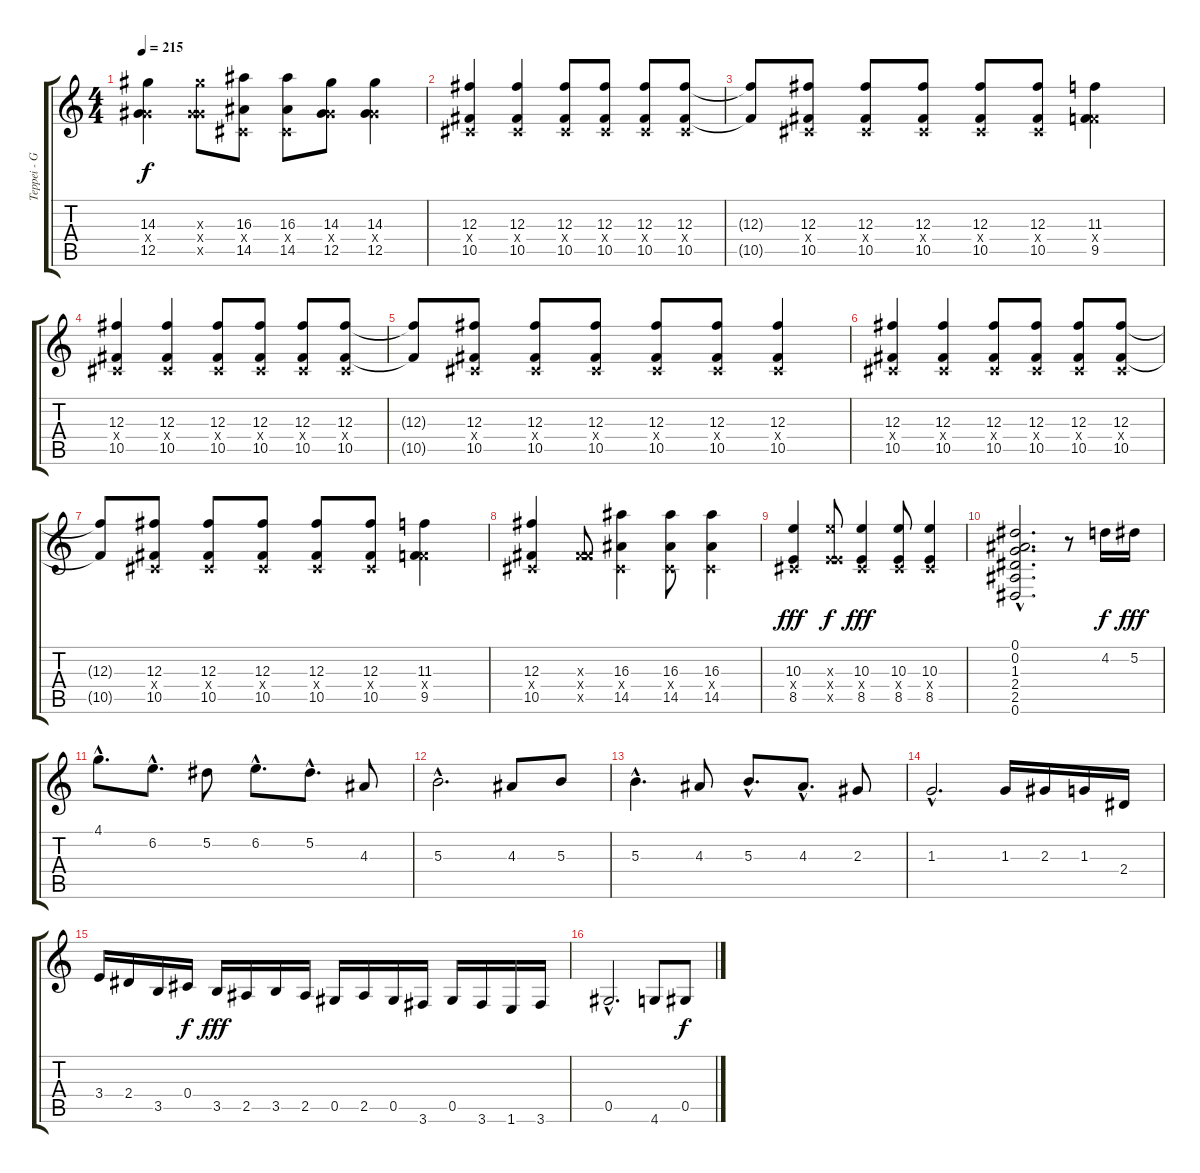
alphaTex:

\track ("Teppei - Guitar" "Teppei - G") {instrument distortionguitar}
\staff {score tabs}
\tuning (Eb4 Bb3 Gb3 Db3 Ab2 Eb2) {hide}
\ts (4 4)
\tempo 215
\clef g2
\ks c
(14.3 7.4{x} 12.5).4{dy f} (14.3{x} 7.4{x} 12.5{x}).8 (16.3 0.4{x} 14.5).8 (16.3 0.4{x} 14.5).8 (14.3 7.4{x} 12.5).8 (14.3 7.4{x} 12.5).4 |
(12.3 0.4{x} 10.5).4 (12.3 0.4{x} 10.5).4 (12.3 0.4{x} 10.5).8 (12.3 0.4{x} 10.5).8 (12.3 0.4{x} 10.5).8 (12.3 0.4{x} 10.5).8 |
(12.3{t} 10.5{t}).8 (12.3 0.4{x} 10.5).8 (12.3 0.4{x} 10.5).8 (12.3 0.4{x} 10.5).8 (12.3 0.4{x} 10.5).8 (12.3 0.4{x} 10.5).8 (11.3 4.4{x} 9.5).4 |
(12.3 0.4{x} 10.5).4 (12.3 0.4{x} 10.5).4 (12.3 0.4{x} 10.5).8 (12.3 0.4{x} 10.5).8 (12.3 0.4{x} 10.5).8 (12.3 0.4{x} 10.5).8 |
(12.3{t} 10.5{t}).8 (12.3 0.4{x} 10.5).8 (12.3 0.4{x} 10.5).8 (12.3 0.4{x} 10.5).8 (12.3 0.4{x} 10.5).8 (12.3 0.4{x} 10.5).8 (12.3 0.4{x} 10.5).4 |
(12.3 0.4{x} 10.5).4 (12.3 0.4{x} 10.5).4 (12.3 0.4{x} 10.5).8 (12.3 0.4{x} 10.5).8 (12.3 0.4{x} 10.5).8 (12.3 0.4{x} 10.5).8 |
(12.3{t} 10.5{t}).8 (12.3 0.4{x} 10.5).8 (12.3 0.4{x} 10.5).8 (12.3 0.4{x} 10.5).8 (12.3 0.4{x} 10.5).8 (12.3 0.4{x} 10.5).8 (11.3 4.4{x} 9.5).4 |
(12.3 0.4{x} 10.5).4 (0.3{x} 5.4{x} 10.5{x}).8 (16.3 0.4{x} 14.5).4 (16.3 0.4{x} 14.5).8 (16.3 0.4{x} 14.5).4 |
(10.3 0.4{x} 8.5).4{dy fff} (10.3{x} 3.4{x} 8.5{x}).8{dy f} (10.3 0.4{x} 8.5).4{dy fff} (10.3 0.4{x} 8.5).8 (10.3 0.4{x} 8.5).4 |
(0.1{hac} 0.2{hac} 1.3{hac} 2.4{hac} 2.5{hac} 0.6{hac}).2{d} r.8 4.2.16{dy f} 5.2.16{dy fff} |
4.1{hac}.8{d} 6.2{hac}.8{d} 5.2.8 6.2{hac}.8{d} 5.2{hac}.8{d} 4.3.8 |
5.3{hac}.2{d} 4.3.8 5.3.8 |
5.3{hac}.4{d} 4.3.8 5.3{hac}.8{d} 4.3{hac}.8{d} 2.3.8 |
1.3{hac}.2{d} 1.3.16 2.3.16 1.3.16 2.4.16 |
3.4.16 2.4.16 3.5.16 0.4.16{dy f} 3.5.16{dy fff} 2.5.16 3.5.16 2.5.16 0.5.16 2.5.16 0.5.16 3.6.16 0.5.16 3.6.16 1.6.16 3.6.16 |
0.5{hac}.2{d} 4.6.8 0.5.8{dy f}
